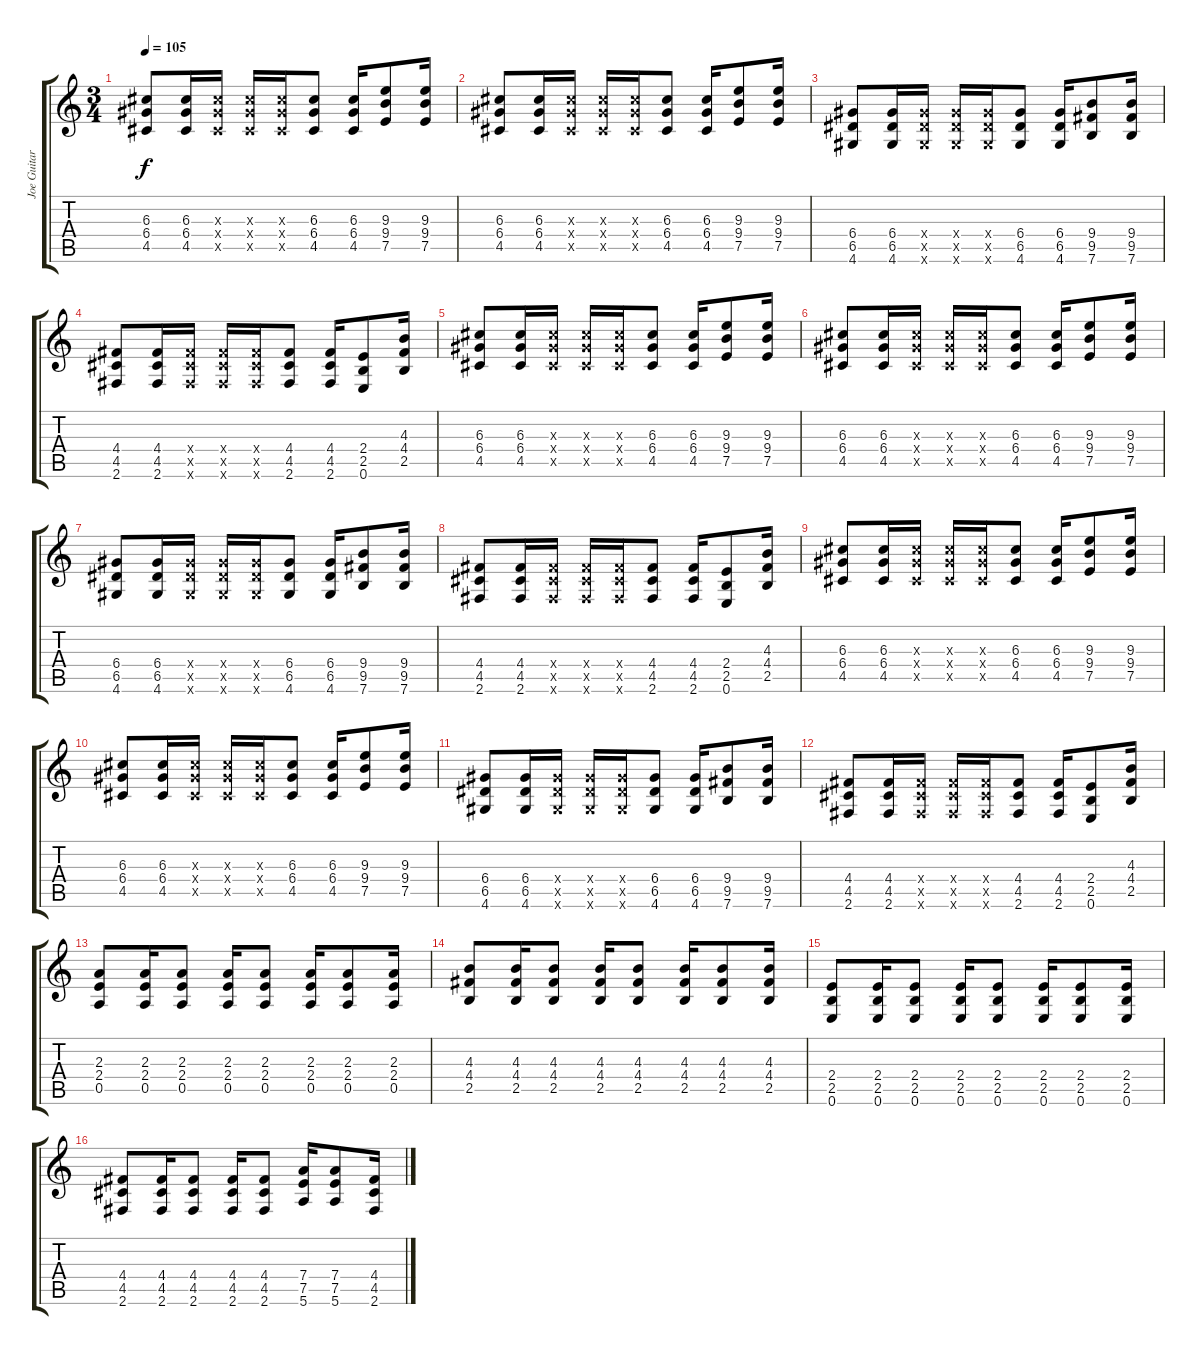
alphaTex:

\track ("Joe Guitar" "Joe Guitar") {instrument overdrivenguitar}
\staff {score tabs}
\tuning (E4 B3 G3 D3 A2 E2) {hide}
\ts (3 4)
\tempo 105
\clef g2
\ks c
(6.3 6.4 4.5).8{dy f} (6.3 6.4 4.5).16 (6.3{x} 6.4{x} 4.5{x}).16 (6.3{x} 6.4{x} 4.5{x}).16 (6.3{x} 6.4{x} 4.5{x}).16 (6.3 6.4 4.5).8 (6.3 6.4 4.5).16 (9.3 9.4 7.5).8 (9.3 9.4 7.5).16 |
(6.3 6.4 4.5).8 (6.3 6.4 4.5).16 (6.3{x} 6.4{x} 4.5{x}).16 (6.3{x} 6.4{x} 4.5{x}).16 (6.3{x} 6.4{x} 4.5{x}).16 (6.3 6.4 4.5).8 (6.3 6.4 4.5).16 (9.3 9.4 7.5).8 (9.3 9.4 7.5).16 |
(6.4 6.5 4.6).8 (6.4 6.5 4.6).16 (6.4{x} 6.5{x} 4.6{x}).16 (6.4{x} 6.5{x} 4.6{x}).16 (6.4{x} 6.5{x} 4.6{x}).16 (6.4 6.5 4.6).8 (6.4 6.5 4.6).16 (9.4 9.5 7.6).8 (9.4 9.5 7.6).16 |
(4.4 4.5 2.6).8 (4.4 4.5 2.6).16 (4.4{x} 4.5{x} 2.6{x}).16 (4.4{x} 4.5{x} 2.6{x}).16 (4.4{x} 4.5{x} 2.6{x}).16 (4.4 4.5 2.6).8 (4.4 4.5 2.6).16 (2.4 2.5 0.6).8 (4.3 4.4 2.5).16 |
(6.3 6.4 4.5).8{instrument distortionguitar} (6.3 6.4 4.5).16 (6.3{x} 6.4{x} 4.5{x}).16 (6.3{x} 6.4{x} 4.5{x}).16 (6.3{x} 6.4{x} 4.5{x}).16 (6.3 6.4 4.5).8 (6.3 6.4 4.5).16 (9.3 9.4 7.5).8 (9.3 9.4 7.5).16 |
(6.3 6.4 4.5).8 (6.3 6.4 4.5).16 (6.3{x} 6.4{x} 4.5{x}).16 (6.3{x} 6.4{x} 4.5{x}).16 (6.3{x} 6.4{x} 4.5{x}).16 (6.3 6.4 4.5).8 (6.3 6.4 4.5).16 (9.3 9.4 7.5).8 (9.3 9.4 7.5).16 |
(6.4 6.5 4.6).8 (6.4 6.5 4.6).16 (6.4{x} 6.5{x} 4.6{x}).16 (6.4{x} 6.5{x} 4.6{x}).16 (6.4{x} 6.5{x} 4.6{x}).16 (6.4 6.5 4.6).8 (6.4 6.5 4.6).16 (9.4 9.5 7.6).8 (9.4 9.5 7.6).16 |
(4.4 4.5 2.6).8 (4.4 4.5 2.6).16 (4.4{x} 4.5{x} 2.6{x}).16 (4.4{x} 4.5{x} 2.6{x}).16 (4.4{x} 4.5{x} 2.6{x}).16 (4.4 4.5 2.6).8 (4.4 4.5 2.6).16 (2.4 2.5 0.6).8 (4.3 4.4 2.5).16 |
(6.3 6.4 4.5).8 (6.3 6.4 4.5).16 (6.3{x} 6.4{x} 4.5{x}).16 (6.3{x} 6.4{x} 4.5{x}).16 (6.3{x} 6.4{x} 4.5{x}).16 (6.3 6.4 4.5).8 (6.3 6.4 4.5).16 (9.3 9.4 7.5).8 (9.3 9.4 7.5).16 |
(6.3 6.4 4.5).8 (6.3 6.4 4.5).16 (6.3{x} 6.4{x} 4.5{x}).16 (6.3{x} 6.4{x} 4.5{x}).16 (6.3{x} 6.4{x} 4.5{x}).16 (6.3 6.4 4.5).8 (6.3 6.4 4.5).16 (9.3 9.4 7.5).8 (9.3 9.4 7.5).16 |
(6.4 6.5 4.6).8 (6.4 6.5 4.6).16 (6.4{x} 6.5{x} 4.6{x}).16 (6.4{x} 6.5{x} 4.6{x}).16 (6.4{x} 6.5{x} 4.6{x}).16 (6.4 6.5 4.6).8 (6.4 6.5 4.6).16 (9.4 9.5 7.6).8 (9.4 9.5 7.6).16 |
(4.4 4.5 2.6).8 (4.4 4.5 2.6).16 (4.4{x} 4.5{x} 2.6{x}).16 (4.4{x} 4.5{x} 2.6{x}).16 (4.4{x} 4.5{x} 2.6{x}).16 (4.4 4.5 2.6).8 (4.4 4.5 2.6).16 (2.4 2.5 0.6).8 (4.3 4.4 2.5).16 |
(2.3 2.4 0.5).8{instrument overdrivenguitar} (2.3 2.4 0.5).16 (2.3 2.4 0.5).8 (2.3 2.4 0.5).16 (2.3 2.4 0.5).8 (2.3 2.4 0.5).16 (2.3 2.4 0.5).8 (2.3 2.4 0.5).16 |
(4.3 4.4 2.5).8 (4.3 4.4 2.5).16 (4.3 4.4 2.5).8 (4.3 4.4 2.5).16 (4.3 4.4 2.5).8 (4.3 4.4 2.5).16 (4.3 4.4 2.5).8 (4.3 4.4 2.5).16 |
(2.4 2.5 0.6).8 (2.4 2.5 0.6).16 (2.4 2.5 0.6).8 (2.4 2.5 0.6).16 (2.4 2.5 0.6).8 (2.4 2.5 0.6).16 (2.4 2.5 0.6).8 (2.4 2.5 0.6).16 |
(4.4 4.5 2.6).8 (4.4 4.5 2.6).16 (4.4 4.5 2.6).8 (4.4 4.5 2.6).16 (4.4 4.5 2.6).8 (7.4 7.5 5.6).16 (7.4 7.5 5.6).8 (4.4 4.5 2.6).16
